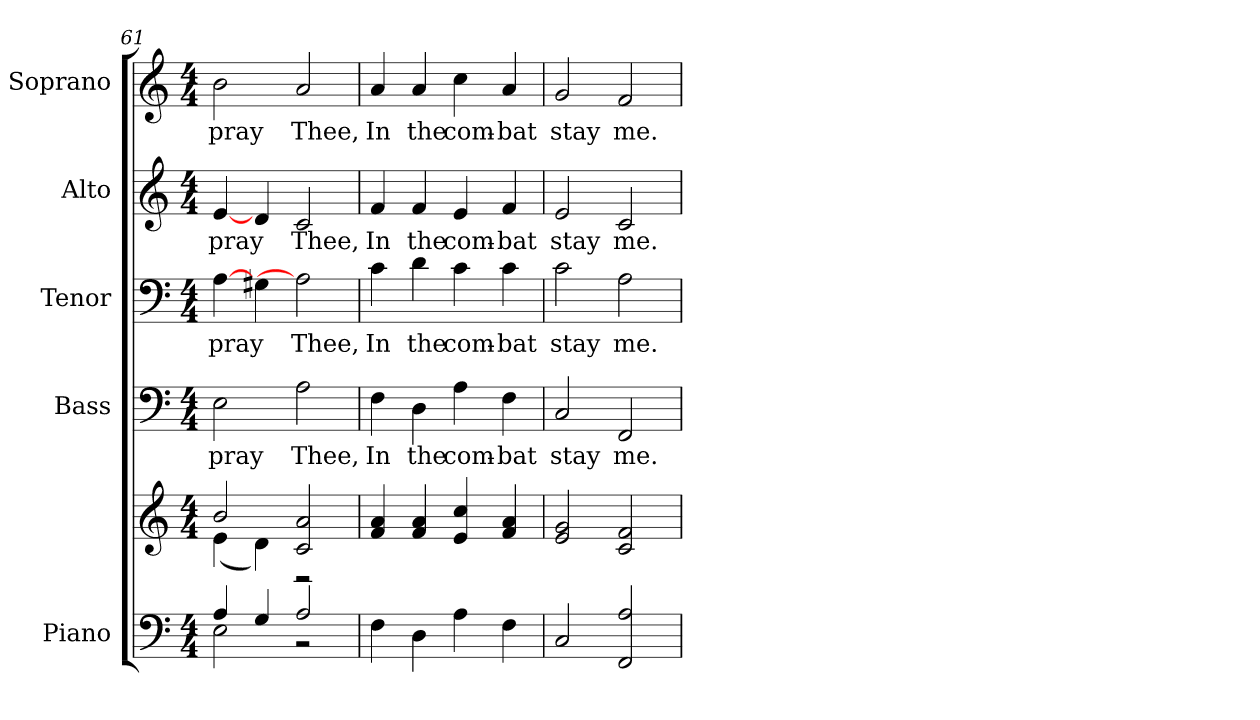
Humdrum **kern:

**kern	**kern	**kern	**text	**kern	**text	**kern	**text	**kern	**text
*part5	*part5	*part4	*part4	*part3	*part3	*part2	*part2	*part1	*part1
*staff6	*staff5	*staff4	*staff4	*staff3	*staff3	*staff2	*staff2	*staff1	*staff1
*I"Piano	*	*I"Bass	*	*I"Tenor	*	*I"Alto	*	*I"Soprano	*
*I'Pno.	*	*I'B.	*	*I'T.	*	*I'A.	*	*I'S.	*
!!LO:PB:g=z
*clefF4	*clefG2	*clefF4	*	*clefF4	*	*clefG2	*	*clefG2	*
*k[]	*k[]	*k[]	*	*k[]	*	*k[]	*	*k[]	*
*C:	*C:	*C:	*	*C:	*	*C:	*	*C:	*
*M4/4	*M4/4	*M4/4	*	*M4/4	*	*M4/4	*	*M4/4	*
=61	=61	=61	=61	=61	=61	=61	=61	=61	=61
*^	*^	*	*	*	*	*	*	*	*
!	!	!	!	!	!LO:LY:b:color=#000000	!	!	!	!	!	!
!	!	!	!	!	!	!	!LO:LY:b:color=#000000	!	!	!	!
!	!	!	!	!	!	!	!	!	!LO:LY:b:color=#000000	!	!
!	!	!	!	!	!	!	!	!	!	!	!LO:LY:b:color=#000000
4Ai/	2Ei\	2bi/	(4ei\	2Ei\	pray	[>4Ai\	pray	[<4ei/	pray	2bi\	pray
4Gi/	.	.	4di\)	.	.	4G#Xi\	.	4di/	.	.	.
!	!	!	!	!	!LO:LY:b:color=#000000	!	!	!	!	!	!
!	!	!	!	!	!	!	!LO:LY:b:color=#000000	!	!	!	!
!	!	!	!	!	!	!	!	!	!LO:LY:b:color=#000000	!	!
!	!	!	!	!	!	!	!	!	!	!	!LO:LY:b:color=#000000
2Ai/	2r	2ci/ 2ai	2r	2Ai\	Thee,	2Ai\]	Thee,	2ci/	Thee,	2ai/	Thee,
*v	*v	*	*	*	*	*	*	*	*	*	*
*	*v	*v	*	*	*	*	*	*	*	*
=62	=62	=62	=62	=62	=62	=62	=62	=62	=62
*^	*^	*	*	*	*	*	*	*	*
!	!	!	!	!	!LO:LY:b:color=#000000	!	!	!	!	!	!
*v	*v	*	*	*	*	*	*	*	*	*	*
*	*v	*v	*	*	*	*	*	*	*	*
*^	*^	*	*	*	*	*	*	*	*
!	!	!	!	!	!	!	!LO:LY:b:color=#000000	!	!	!	!
*v	*v	*	*	*	*	*	*	*	*	*	*
*	*v	*v	*	*	*	*	*	*	*	*
*^	*^	*	*	*	*	*	*	*	*
!	!	!	!	!	!	!	!	!	!LO:LY:b:color=#000000	!	!
*v	*v	*	*	*	*	*	*	*	*	*	*
*	*v	*v	*	*	*	*	*	*	*	*
*^	*^	*	*	*	*	*	*	*	*
!	!	!	!	!	!	!	!	!	!	!	!LO:LY:b:color=#000000
*v	*v	*	*	*	*	*	*	*	*	*	*
*	*v	*v	*	*	*	*	*	*	*	*
4Fi\	4fi/ 4ai	4Fi\	In	4ci\	In	4fi/	In	4ai/	In
!	!	!	!LO:LY:b:color=#000000	!	!	!	!	!	!
!	!	!	!	!	!LO:LY:b:color=#000000	!	!	!	!
!	!	!	!	!	!	!	!LO:LY:b:color=#000000	!	!
!	!	!	!	!	!	!	!	!	!LO:LY:b:color=#000000
4Di\	4fi/ 4ai	4Di\	the	4di\	the	4fi/	the	4ai/	the
!	!	!	!LO:LY:b:color=#000000	!	!	!	!	!	!
!	!	!	!	!	!LO:LY:b:color=#000000	!	!	!	!
!	!	!	!	!	!	!	!LO:LY:b:color=#000000	!	!
!	!	!	!	!	!	!	!	!	!LO:LY:b:color=#000000
4Ai\	4ei/ 4cci	4Ai\	com-	4ci\	com-	4ei/	com-	4cci\	com-
!	!	!	!LO:LY:b:color=#000000	!	!	!	!	!	!
!	!	!	!	!	!LO:LY:b:color=#000000	!	!	!	!
!	!	!	!	!	!	!	!LO:LY:b:color=#000000	!	!
!	!	!	!	!	!	!	!	!	!LO:LY:b:color=#000000
4Fi\	4fi/ 4ai	4Fi\	-bat	4ci\	-bat	4fi/	-bat	4ai/	-bat
=63	=63	=63	=63	=63	=63	=63	=63	=63	=63
!	!	!	!LO:LY:b:color=#000000	!	!	!	!	!	!
!	!	!	!	!	!LO:LY:b:color=#000000	!	!	!	!
!	!	!	!	!	!	!	!LO:LY:b:color=#000000	!	!
!	!	!	!	!	!	!	!	!	!LO:LY:b:color=#000000
2Ci/	2ei/ 2gi	2Ci/	stay	2ci\	stay	2ei/	stay	2gi/	stay
!	!	!	!LO:LY:b:color=#000000	!	!	!	!	!	!
!	!	!	!	!	!LO:LY:b:color=#000000	!	!	!	!
!	!	!	!	!	!	!	!LO:LY:b:color=#000000	!	!
!	!	!	!	!	!	!	!	!	!LO:LY:b:color=#000000
2FFi/ 2Ai	2ci/ 2fi	2FFi/	me.	2Ai\	me.	2ci/	me.	2fi/	me.
=	=	=	=	=	=	=	=	=	=
*-	*-	*-	*-	*-	*-	*-	*-	*-	*-
